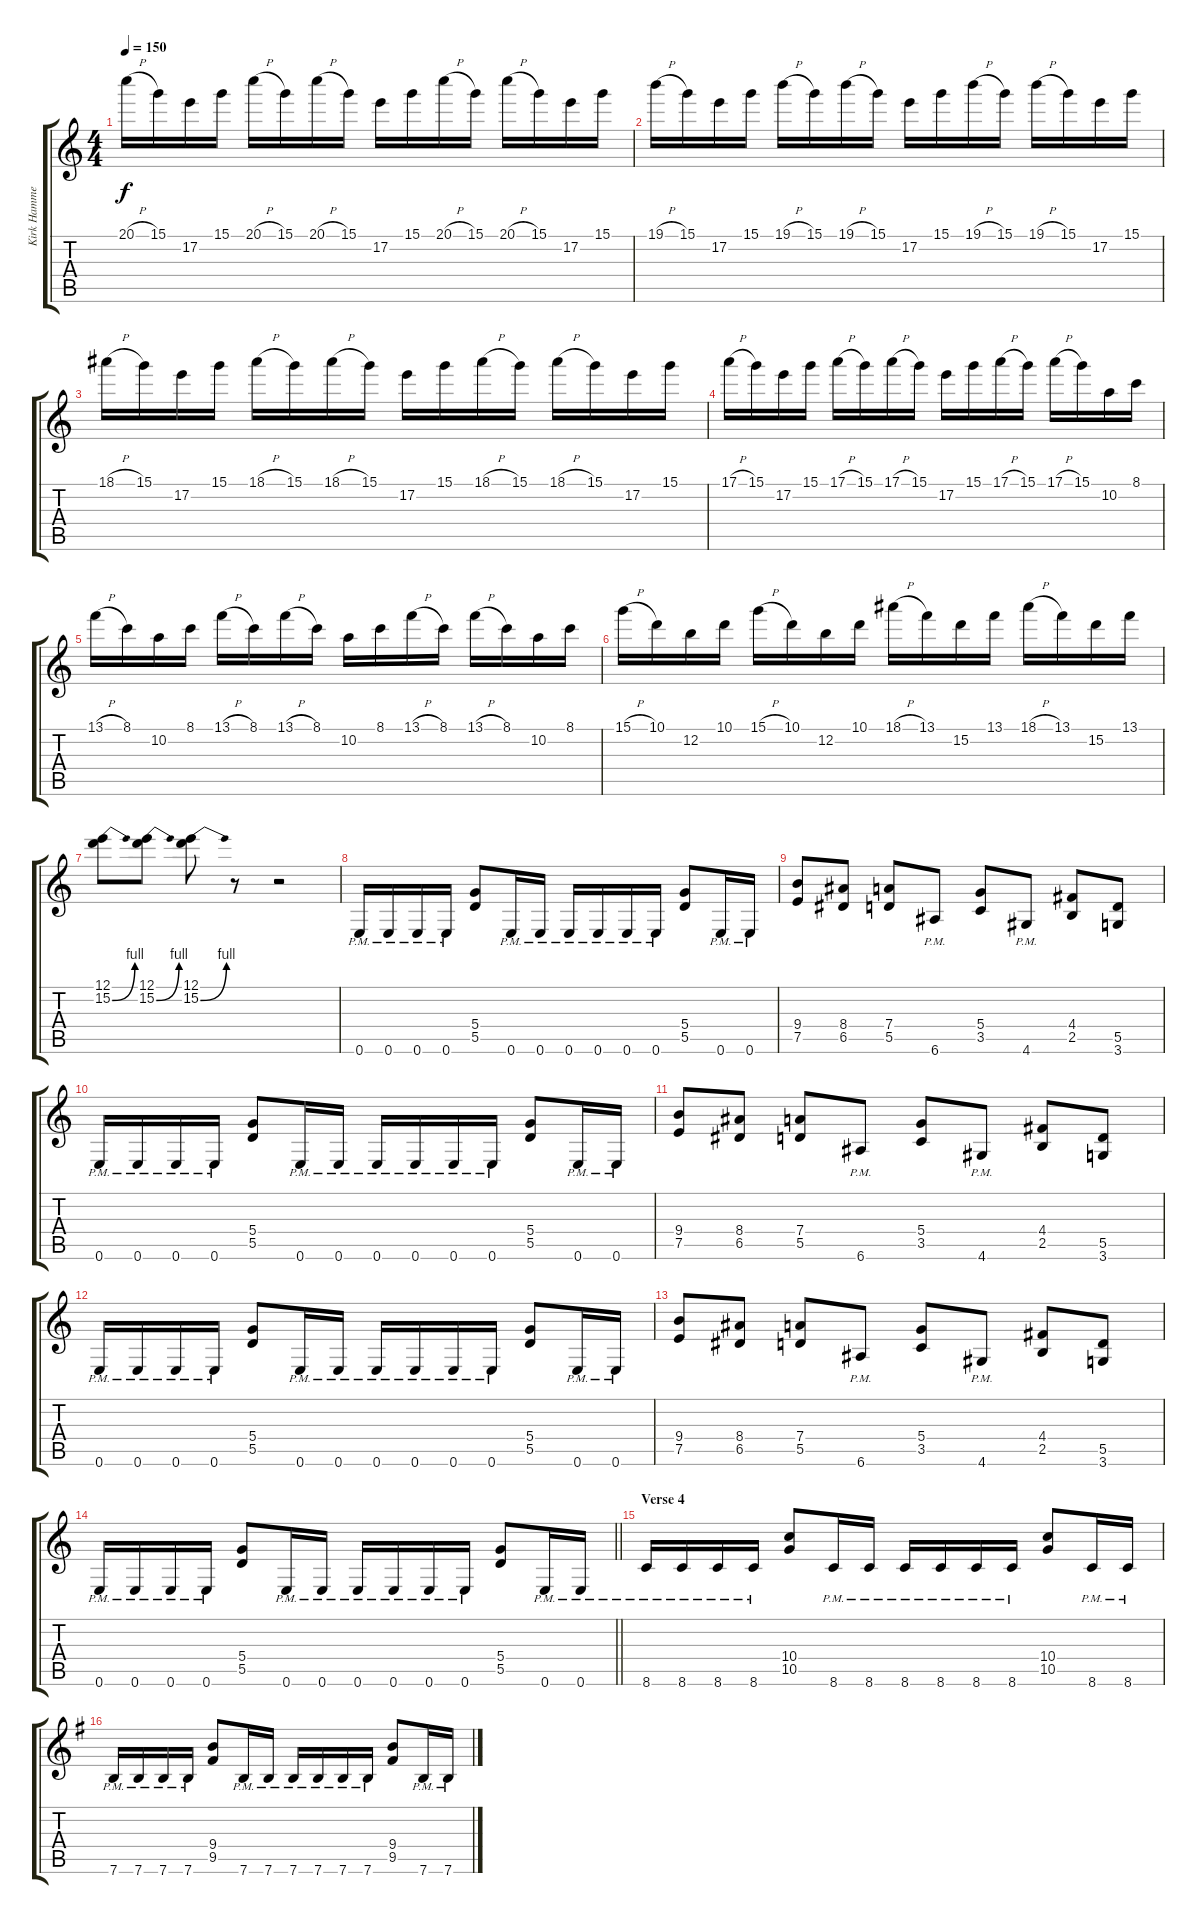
\track ("Kirk Hammet" "Kirk Hamme") {instrument distortionguitar}
\staff {score tabs}
\tuning (E4 B3 G3 D3 A2 E2) {hide}
\ts (4 4)
\tempo 150
\clef g2
\ks c
20.1{h}.16{dy f} 15.1.16 17.2.16 15.1.16 20.1{h}.16 15.1.16 20.1{h}.16 15.1.16 17.2.16 15.1.16 20.1{h}.16 15.1.16 20.1{h}.16 15.1.16 17.2.16 15.1.16 |
19.1{h}.16 15.1.16 17.2.16 15.1.16 19.1{h}.16 15.1.16 19.1{h}.16 15.1.16 17.2.16 15.1.16 19.1{h}.16 15.1.16 19.1{h}.16 15.1.16 17.2.16 15.1.16 |
18.1{h}.16 15.1.16 17.2.16 15.1.16 18.1{h}.16 15.1.16 18.1{h}.16 15.1.16 17.2.16 15.1.16 18.1{h}.16 15.1.16 18.1{h}.16 15.1.16 17.2.16 15.1.16 |
17.1{h}.16 15.1.16 17.2.16 15.1.16 17.1{h}.16 15.1.16 17.1{h}.16 15.1.16 17.2.16 15.1.16 17.1{h}.16 15.1.16 17.1{h}.16 15.1.16 10.2.16 8.1.16 |
13.1{h}.16 8.1.16 10.2.16 8.1.16 13.1{h}.16 8.1.16 13.1{h}.16 8.1.16 10.2.16 8.1.16 13.1{h}.16 8.1.16 13.1{h}.16 8.1.16 10.2.16 8.1.16 |
15.1{h}.16 10.1.16 12.2.16 10.1.16 15.1{h}.16 10.1.16 12.2.16 10.1.16 18.1{h}.16 13.1.16 15.2.16 13.1.16 18.1{h}.16 13.1.16 15.2.16 13.1.16 |
(12.1 15.2{be (bend 0 0 60 4)}).8{volume 16} (12.1 15.2{be (bend 0 0 60 4)}).8 (12.1 15.2{be (bend 0 0 60 4)}).8 r.8 r.2 |
0.6{pm}.16{volume 14 balance 1} 0.6{pm}.16 0.6{pm}.16 0.6{pm}.16 (5.4 5.5).8 0.6{pm}.16 0.6{pm}.16 0.6{pm}.16 0.6{pm}.16 0.6{pm}.16 0.6{pm}.16 (5.4 5.5).8 0.6{pm}.16 0.6{pm}.16 |
(9.4 7.5).8 (8.4 6.5).8 (7.4 5.5).8 6.6{pm}.8 (5.4 3.5).8 4.6{pm}.8 (4.4 2.5).8 (5.5 3.6).8 |
0.6{pm}.16 0.6{pm}.16 0.6{pm}.16 0.6{pm}.16 (5.4 5.5).8 0.6{pm}.16 0.6{pm}.16 0.6{pm}.16 0.6{pm}.16 0.6{pm}.16 0.6{pm}.16 (5.4 5.5).8 0.6{pm}.16 0.6{pm}.16 |
(9.4 7.5).8 (8.4 6.5).8 (7.4 5.5).8 6.6{pm}.8 (5.4 3.5).8 4.6{pm}.8 (4.4 2.5).8 (5.5 3.6).8 |
0.6{pm}.16 0.6{pm}.16 0.6{pm}.16 0.6{pm}.16 (5.4 5.5).8 0.6{pm}.16 0.6{pm}.16 0.6{pm}.16 0.6{pm}.16 0.6{pm}.16 0.6{pm}.16 (5.4 5.5).8 0.6{pm}.16 0.6{pm}.16 |
(9.4 7.5).8 (8.4 6.5).8 (7.4 5.5).8 6.6{pm}.8 (5.4 3.5).8 4.6{pm}.8 (4.4 2.5).8 (5.5 3.6).8 |
\barLineRight lightlight
0.6{pm}.16 0.6{pm}.16 0.6{pm}.16 0.6{pm}.16 (5.4 5.5).8 0.6{pm}.16 0.6{pm}.16 0.6{pm}.16 0.6{pm}.16 0.6{pm}.16 0.6{pm}.16 (5.4 5.5).8 0.6{pm}.16 0.6{pm}.16 |
\section ("" "Verse 4")
8.6{pm}.16 8.6{pm}.16 8.6{pm}.16 8.6{pm}.16 (10.4 10.5).8 8.6{pm}.16 8.6{pm}.16 8.6{pm}.16 8.6{pm}.16 8.6{pm}.16 8.6{pm}.16 (10.4 10.5).8 8.6{pm}.16 8.6{pm}.16 |
\ks g
7.6{pm}.16 7.6{pm}.16 7.6{pm}.16 7.6{pm}.16 (9.4 9.5).8 7.6{pm}.16 7.6{pm}.16 7.6{pm}.16 7.6{pm}.16 7.6{pm}.16 7.6{pm}.16 (9.4 9.5).8 7.6{pm}.16 7.6{pm}.16
